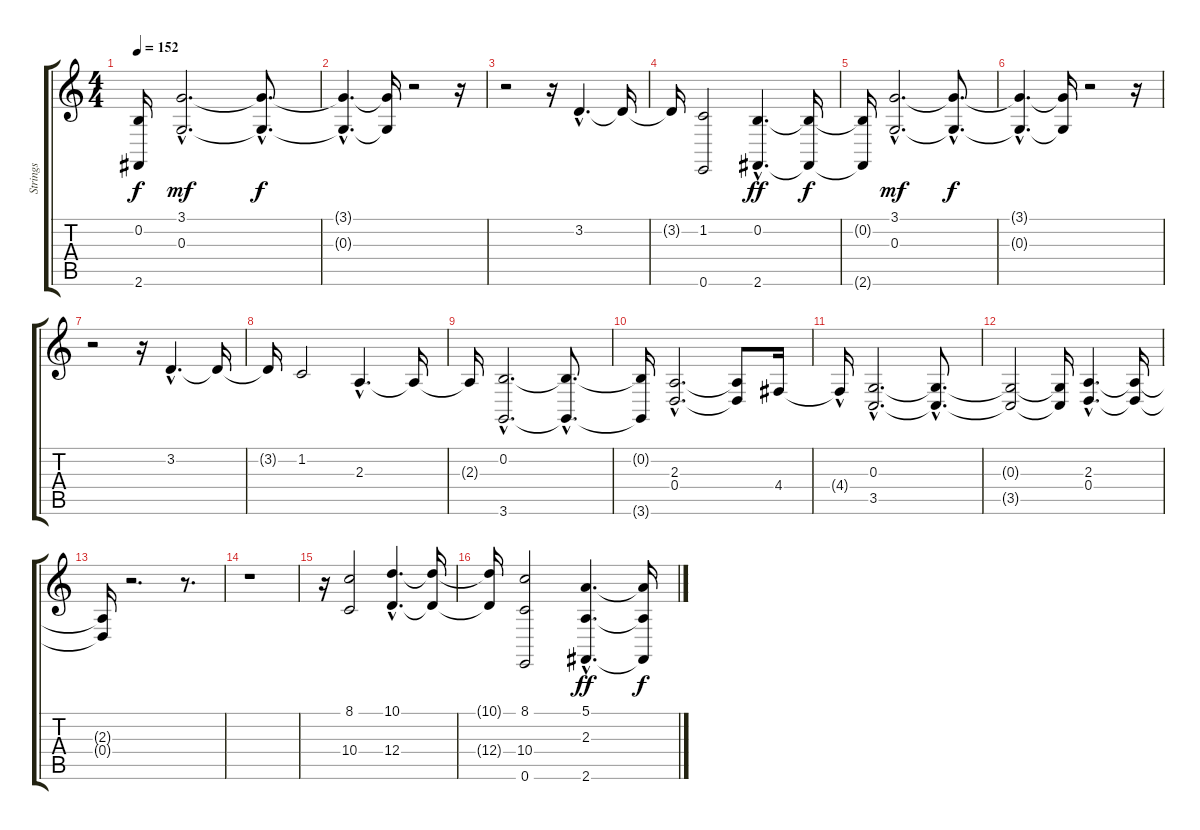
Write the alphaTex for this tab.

\track ("Strings" "Strings") {instrument stringensemble1}
\staff {score tabs}
\tuning (E4 B3 G3 D3 A2 E2) {hide}
\ts (4 4)
\tempo 152
\clef g2
\ks c
(0.2{t} 2.6{t}).16{dy f} (3.1{hac} 0.3{hac}).2{d dy mf} (3.1{hac t} 0.3{hac t}).8{d dy f} |
(3.1{hac t} 0.3{hac t}).4{d} (3.1{t} 0.3{t}).16 r.2 r.16 |
r.2 r.16 3.2{hac}.4{d volume 11} 3.2{t}.16 |
3.2{t}.16 (1.2 0.6).2 (0.2{hac} 2.6{hac}).4{d dy ff} (0.2{t} 2.6{t}).16{dy f} |
(0.2{t} 2.6{t}).16 (3.1{hac} 0.3{hac}).2{d dy mf} (3.1{hac t} 0.3{hac t}).8{d dy f} |
(3.1{hac t} 0.3{hac t}).4{d} (3.1{t} 0.3{t}).16 r.2 r.16 |
r.2 r.16 3.2{hac}.4{d volume 11} 3.2{t}.16 |
3.2{t}.16 1.2.2 2.3{hac}.4{d} 2.3{t}.16 |
2.3{t}.16 (0.2{hac} 3.6{hac}).2{d} (0.2{hac t} 3.6{hac t}).8{d} |
(0.2{t} 3.6{t}).16 (2.3{hac} 0.4{hac}).2{d} (2.3{t} 0.4{t}).8 4.4.16 |
4.4{hac t}.16 (0.3{hac} 3.5{hac}).2{d} (0.3{hac t} 3.5{hac t}).8{d} |
(0.3{t} 3.5{t}).2 (0.3{t} 3.5{t}).16 (2.3{hac} 0.4{hac}).4{d} (2.3{t} 0.4{t}).16 |
(2.3{t} 0.4{t}).16 r.2{d} r.8{d} |
r.1 |
r.16 (8.1 10.4).2 (10.1{hac} 12.4{hac}).4{d} (10.1{t} 12.4{t}).16 |
(10.1{t} 12.4{t}).16 (8.1 10.4 0.6).2 (5.1{hac} 2.3{hac} 2.6{hac}).4{d dy ff} (5.1{t} 2.3{t} 2.6{t}).16{dy f}
